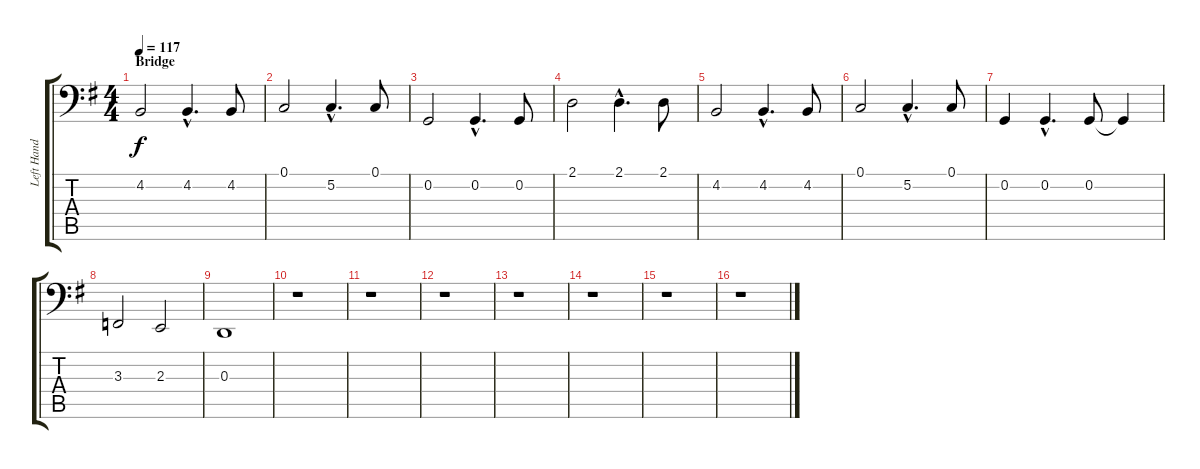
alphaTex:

\track ("Left Hand" "Left Hand") {instrument brightacousticpiano}
\staff {score tabs}
\tuning (C3 G2 D2 A1 E1 B0) {hide}
\ts (4 4)
\section ("" "Bridge")
\tempo 117
\clef f4
\ks g
4.2.2{dy f} 4.2{hac}.4{d} 4.2.8 |
0.1.2 5.2{hac}.4{d} 0.1.8 |
0.2.2 0.2{hac}.4{d} 0.2.8 |
2.1.2 2.1{hac}.4{d} 2.1.8 |
4.2.2 4.2{hac}.4{d} 4.2.8 |
0.1.2 5.2{hac}.4{d} 0.1.8 |
0.2.4 0.2{hac}.4{d} 0.2.8 0.2{t}.4 |
3.3.2 2.3.2 |
0.3.1 |
r.1 |
r.1 |
r.1 |
r.1 |
r.1 |
r.1 |
r.1
